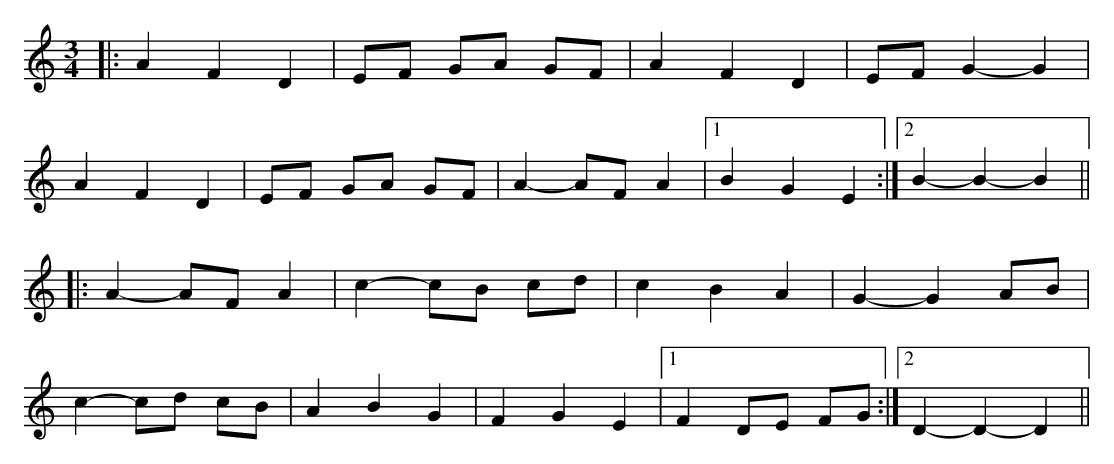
X:1
M:3/4
K:Ddor
|:A2 F2 D2|EF GA GF|A2 F2 D2|EF G2- G2|
A2 F2 D2|EF GA GF|A2- AF A2|1 B2 G2 E2:|2 B2- B2- B2||
|:A2- AF A2|c2- cB cd|c2 B2 A2|G2- G2 AB|
c2- cd cB|A2 B2 G2|F2 G2 E2|1 F2 DE FG:|2 D2- D2- D2||
